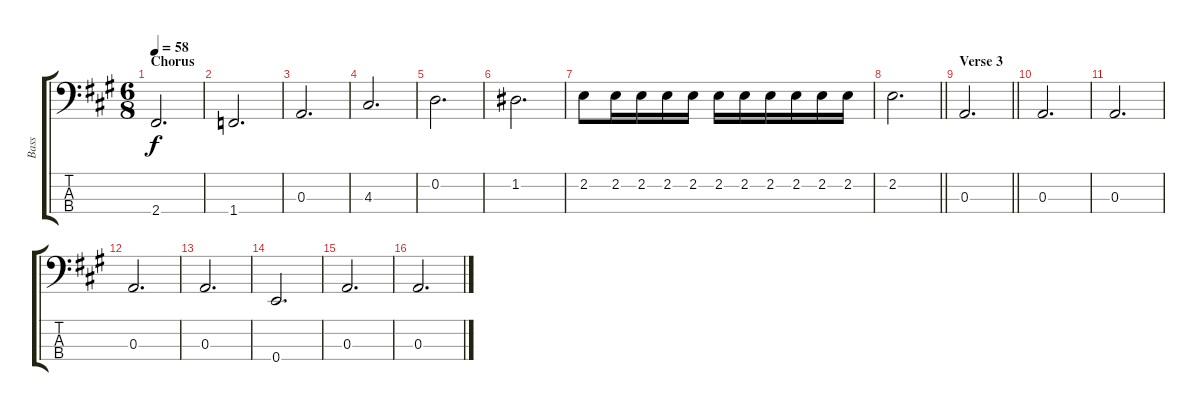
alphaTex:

\track ("Bass" "Bass") {instrument electricbassfinger}
\staff {score tabs}
\tuning (G2 D2 A1 E1) {hide}
\ts (6 8)
\section ("" "Chorus")
\tempo 58
\clef f4
\ks a
2.4.2{d dy f volume 8} |
1.4.2{d} |
0.3.2{d} |
4.3.2{d} |
0.2.2{d} |
1.2.2{d} |
2.2.8 2.2.16 2.2.16 2.2.16 2.2.16 2.2.16 2.2.16 2.2.16 2.2.16 2.2.16 2.2.16 |
\barLineRight lightlight
2.2.2{d} |
\section ("" "Verse 3")
\barLineRight lightlight
0.3.2{d volume 5} |
\section ("" "")
0.3.2{d} |
0.3.2{d} |
0.3.2{d} |
0.3.2{d} |
0.4.2{d} |
0.3.2{d} |
0.3.2{d}
